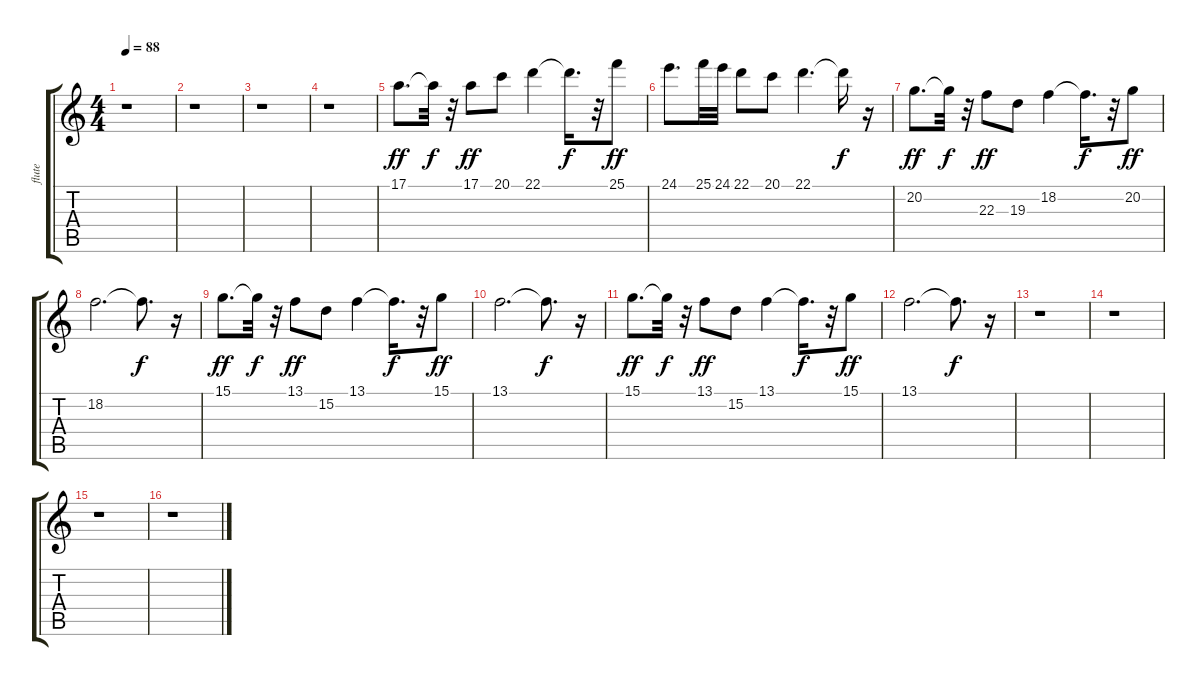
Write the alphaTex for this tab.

\track ("flute" "flute") {instrument flute}
\staff {score tabs}
\tuning (E4 B3 G3 D3 A2 E2) {hide}
\ts (4 4)
\tempo 88
\clef g2
\ks c
r.1{dy f} |
r.1 |
r.1 |
r.1 |
17.1.8{d dy ff} 17.1{t}.32{dy f} r.32 17.1.8{dy ff} 20.1.8 22.1.4 22.1{t}.16{d dy f} r.32 25.1.8{dy ff} |
24.1.8{d} 25.1.32 24.1.32 22.1.8 20.1.8 22.1.4{d} 22.1{t}.16{dy f} r.16 |
20.2.8{d dy ff} 20.2{t}.32{dy f} r.32 22.3.8{dy ff} 19.3.8 18.2.4 18.2{t}.16{d dy f} r.32 20.2.8{dy ff} |
18.2.2{d} 18.2{t}.8{d dy f} r.16 |
15.1.8{d dy ff} 15.1{t}.32{dy f} r.32 13.1.8{dy ff} 15.2.8 13.1.4 13.1{t}.16{d dy f} r.32 15.1.8{dy ff} |
13.1.2{d} 13.1{t}.8{d dy f} r.16 |
15.1.8{d dy ff} 15.1{t}.32{dy f} r.32 13.1.8{dy ff} 15.2.8 13.1.4 13.1{t}.16{d dy f} r.32 15.1.8{dy ff} |
13.1.2{d} 13.1{t}.8{d dy f} r.16 |
r.1 |
r.1 |
r.1 |
r.1
